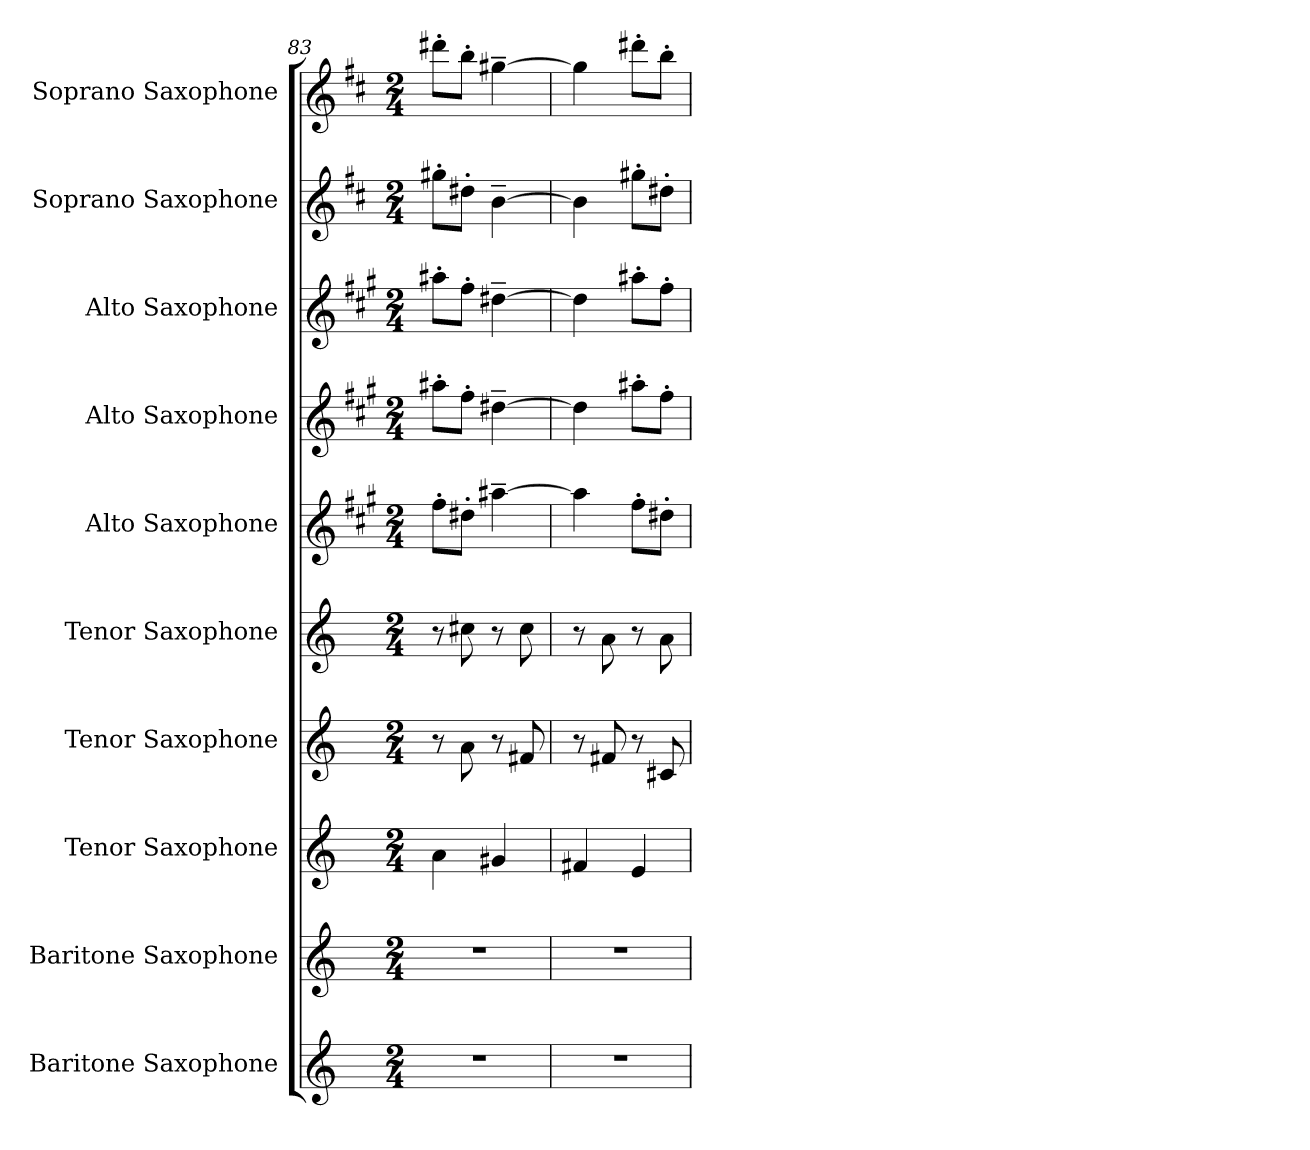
**kern	**kern	**kern	**kern	**kern	**kern	**kern	**kern	**kern	**kern
*part10	*part9	*part8	*part7	*part6	*part5	*part4	*part3	*part2	*part1
*staff10	*staff9	*staff8	*staff7	*staff6	*staff5	*staff4	*staff3	*staff2	*staff1
*I"Baritone Saxophone	*I"Baritone Saxophone	*I"Tenor Saxophone	*I"Tenor Saxophone	*I"Tenor Saxophone	*I"Alto Saxophone	*I"Alto Saxophone	*I"Alto Saxophone	*I"Soprano Saxophone	*I"Soprano Saxophone
*I'Bar. Sax.	*I'Bar. Sax.	*I'T. Sax.	*I'T. Sax.	*I'T. Sax.	*I'A. Sax.	*I'A. Sax.	*I'A. Sax.	*I'S. Sax.	*I'S. Sax.
*clefG2	*clefG2	*clefG2	*clefG2	*clefG2	*clefG2	*clefG2	*clefG2	*clefG2	*clefG2
*ITrd12c21	*ITrd12c21	*ITrd8c14	*ITrd8c14	*ITrd8c14	*ITrd5c9	*ITrd5c9	*ITrd5c9	*ITrd1c2	*ITrd1c2
*k[]	*k[]	*k[]	*k[]	*k[]	*k[]	*k[]	*k[]	*k[]	*k[]
*M2/4	*M2/4	*M2/4	*M2/4	*M2/4	*M2/4	*M2/4	*M2/4	*M2/4	*M2/4
=83	=83	=83	=83	=83	=83	=83	=83	=83	=83
2r	2r	4A\	8r	8r	8a'\L	8cc#X'\L	8cc#X'\L	8ff#X'\L	8ccc#X'\L
.	.	.	8A\	8c#X\	8f#X'\J	8a'\J	8a'\J	8cc#X'\J	8aa'\J
.	.	4G#X/	8r	8r	[4cc#X~\	[4f#X~\	[4f#X~\	[4a~\	[4ff#X~\
.	.	.	8F#X/	8c#\	.	.	.	.	.
=84	=84	=84	=84	=84	=84	=84	=84	=84	=84
2r	2r	4F#X/	8r	8r	4cc#\]	4f#\]	4f#\]	4a\]	4ff#\]
.	.	.	8F#X/	8A\	.	.	.	.	.
.	.	4E/	8r	8r	8a'\L	8cc#X'\L	8cc#X'\L	8ff#X'\L	8ccc#X'\L
.	.	.	8C#X/	8A\	8f#X'\J	8a'\J	8a'\J	8cc#X'\J	8aa'\J
=	=	=	=	=	=	=	=	=	=
*-	*-	*-	*-	*-	*-	*-	*-	*-	*-
